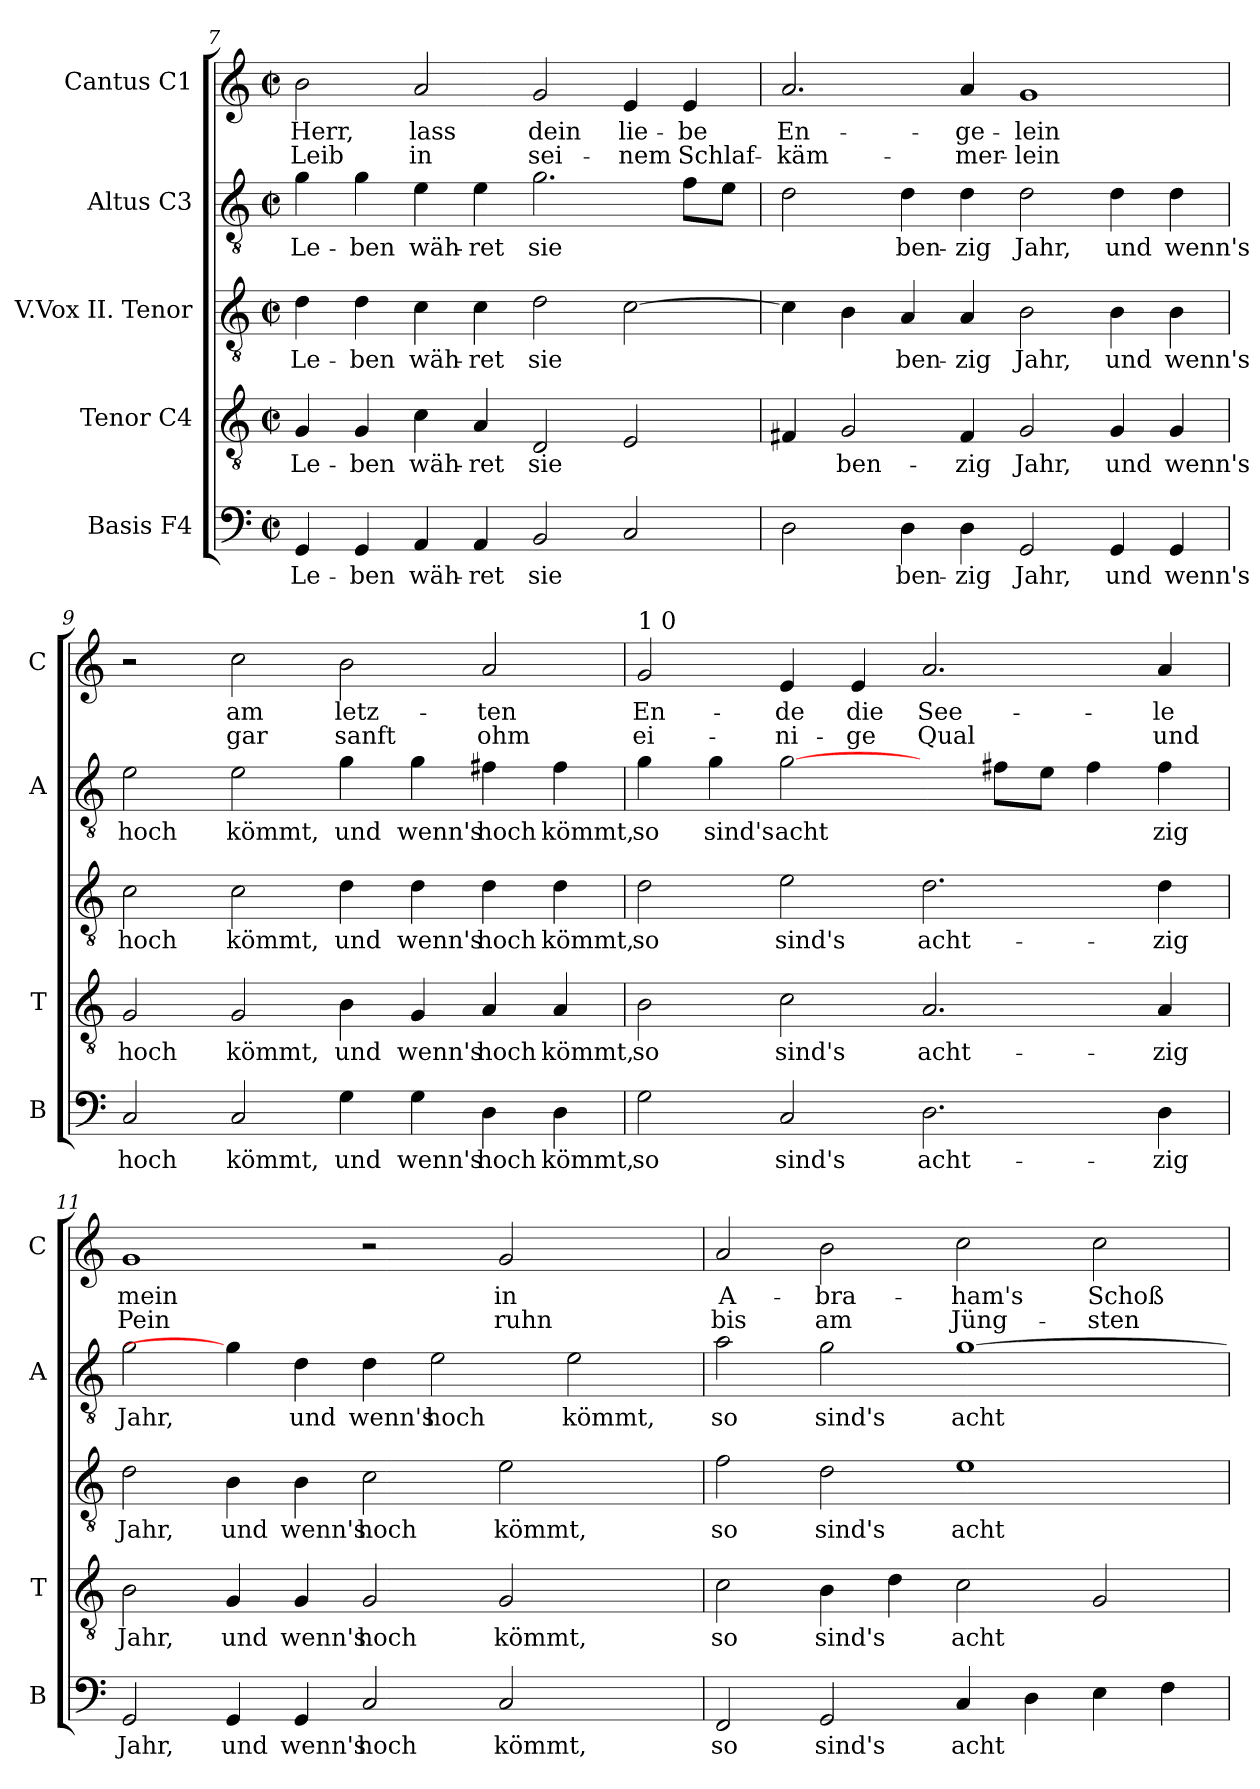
**kern	**text	**kern	**text	**kern	**text	**kern	**text	**kern	**text	**text
*part5	*part5	*part4	*part4	*part3	*part3	*part2	*part2	*part1	*part1	*part1
*staff5	*staff5	*staff4	*staff4	*staff3	*staff3	*staff2	*staff2	*staff1	*staff1	*staff1
*I"Basis  F4	*	*I"Tenor  C4	*	*I"V.Vox  II. Tenor	*	*I"Altus  C3	*	*I"Cantus  C1	*	*
*I'B	*	*I'T	*	*	*	*I'A	*	*I'C	*	*
!!LO:LB:g=z
*clefF4	*	*clefGv2	*	*clefGv2	*	*clefGv2	*	*clefG2	*	*
*k[]	*	*k[]	*	*k[]	*	*k[]	*	*k[]	*	*
*C:	*	*C:	*	*C:	*	*C:	*	*C:	*	*
*M2/2	*	*M2/2	*	*M2/2	*	*M2/2	*	*M2/2	*	*
*met(c|)	*	*met(c|)	*	*met(c|)	*	*met(c|)	*	*met(c|)	*	*
=7	=7	=7	=7	=7	=7	=7	=7	=7	=7	=7
!	!LO:LY:b:cj	!	!LO:LY:b:cj	!	!LO:LY:b:cj	!	!LO:LY:b:cj	!	!LO:LY:b:cj	!LO:LY:b:cj
4GG/	Le-	4G/	Le-	4d\	Le-	4g\	Le-	2b\	Herr,	Leib
!	!LO:LY:b:cj	!	!LO:LY:b:cj	!	!LO:LY:b:cj	!	!LO:LY:b:cj	!	!	!
4GG/	-ben	4G/	-ben	4d\	-ben	4g\	-ben	.	.	.
!	!LO:LY:b:cj	!	!LO:LY:b:cj	!	!LO:LY:b:cj	!	!LO:LY:b:cj	!	!LO:LY:b:cj	!LO:LY:b:cj
4AA/	wäh-	4c\	wäh-	4c\	wäh-	4e\	wäh-	2a/	lass	in
!	!LO:LY:b:cj	!	!LO:LY:b:cj	!	!LO:LY:b:cj	!	!LO:LY:b:cj	!	!	!
4AA/	-ret	4A/	-ret	4c\	-ret	4e\	-ret	.	.	.
!	!LO:LY:b:cj	!	!LO:LY:b:cj	!	!LO:LY:b:cj	!	!LO:LY:b:cj	!	!LO:LY:b:cj	!LO:LY:b:cj
2BB/	sie-	2D/	sie-	2d\	sie-	2.g\	sie-	2g/	dein	sei-
!	!LO:LY:b:cj	!	!LO:LY:b:cj	!	!LO:LY:b:cj	!	!	!	!LO:LY:b:cj	!LO:LY:b:cj
2C/	--	2E/	--	[>2c\	--	.	.	4e/	-lie-	-nem
!	!	!	!	!	!	!	!LO:LY:b:cj	!	!LO:LY:b:cj	!LO:LY:b:cj
.	.	.	.	.	.	8f\L	--	4e/	be	Schlaf-
!	!	!	!	!	!	!	!LO:LY:b:cj	!	!	!
.	.	.	.	.	.	8e\J	--	.	.	.
=8	=8	=8	=8	=8	=8	=8	=8	=8	=8	=8
!	!LO:LY:b:cj	!	!LO:LY:b:cj	!	!LO:LY:b:cj	!	!LO:LY:b:cj	!	!LO:LY:b:cj	!LO:LY:b:cj
2D\	--	4F#X/	--	4c\]	--	2d\	--	2.a/	-En-	-käm-
!	!	!	!LO:LY:b:cj	!	!LO:LY:b:cj	!	!	!	!	!
.	.	2G/	-ben-	4B\	--	.	.	.	.	.
!	!LO:LY:b:cj	!	!	!	!LO:LY:b:cj	!	!LO:LY:b:cj	!	!	!
4D\	-ben-	.	.	4A/	-ben-	4d\	-ben-	.	.	.
!	!LO:LY:b:cj	!	!LO:LY:b:cj	!	!LO:LY:b:cj	!	!LO:LY:b:cj	!	!LO:LY:b:cj	!LO:LY:b:cj
4D\	-zig	4F#/	-zig	4A/	-zig	4d\	-zig	4a/	-ge-	-mer-
!	!LO:LY:b:cj	!	!LO:LY:b:cj	!	!LO:LY:b:cj	!	!LO:LY:b:cj	!	!LO:LY:b:cj	!LO:LY:b:cj
2GG/	Jahr,	2G/	Jahr,	2B\	Jahr,	2d\	Jahr,	1g	-lein	lein
!	!LO:LY:b:cj	!	!LO:LY:b:cj	!	!LO:LY:b:cj	!	!LO:LY:b:cj	!	!	!
4GG/	und	4G/	und	4B\	und	4d\	und	.	.	.
!	!LO:LY:b:cj	!	!LO:LY:b:cj	!	!LO:LY:b:cj	!	!LO:LY:b:cj	!	!	!
4GG/	wenn's	4G/	wenn's	4B\	wenn's	4d\	wenn's	.	.	.
=9	=9	=9	=9	=9	=9	=9	=9	=9	=9	=9
!	!LO:LY:b:cj	!	!LO:LY:b:cj	!	!LO:LY:b:cj	!	!LO:LY:b:cj	!	!	!
2C/	hoch	2G/	hoch	2c\	hoch	2e\	hoch	2r	.	.
!	!LO:LY:b:cj	!	!LO:LY:b:cj	!	!LO:LY:b:cj	!	!LO:LY:b:cj	!	!LO:LY:b:cj	!LO:LY:b:cj
2C/	kömmt,	2G/	kömmt,	2c\	kömmt,	2e\	kömmt,	2cc\	am	gar
!	!LO:LY:b:cj	!	!LO:LY:b:cj	!	!LO:LY:b:cj	!	!LO:LY:b:cj	!	!LO:LY:b:cj	!LO:LY:b:cj
4G\	und	4B\	und	4d\	und	4g\	und	2b\	letz-	-sanft
!	!LO:LY:b:cj	!	!LO:LY:b:cj	!	!LO:LY:b:cj	!	!LO:LY:b:cj	!	!	!
4G\	wenn's	4G/	wenn's	4d\	wenn's	4g\	wenn's	.	.	.
!	!LO:LY:b:cj	!	!LO:LY:b:cj	!	!LO:LY:b:cj	!	!LO:LY:b:cj	!	!LO:LY:b:cj	!LO:LY:b:cj
4D\	hoch	4A/	hoch	4d\	hoch	4f#X\	hoch	2a/	ten	ohm
!	!LO:LY:b:cj	!	!LO:LY:b:cj	!	!LO:LY:b:cj	!	!LO:LY:b:cj	!	!	!
4D\	kömmt,	4A/	kömmt,	4d\	kömmt,	4f#\	kömmt,	.	.	.
!!LO:PB:g=z
=10	=10	=10	=10	=10	=10	=10	=10	=10	=10	=10
!	!	!	!	!	!	!	!	!LO:TX:a:t=1 0	!	!
!	!LO:LY:b:cj	!	!LO:LY:b:cj	!	!LO:LY:b:cj	!	!LO:LY:b:cj	!	!LO:LY:b:cj	!LO:LY:b:cj
2G\	so	2B\	so	2d\	so	4g\	so	2g/	En-	-ei-
!	!	!	!	!	!	!	!LO:LY:b:cj	!	!	!
.	.	.	.	.	.	4g\	sind's	.	.	.
!	!LO:LY:b:cj	!	!LO:LY:b:cj	!	!LO:LY:b:cj	!	!LO:LY:b:cj	!	!LO:LY:b:cj	!LO:LY:b:cj
2C/	sind's	2c\	sind's	2e\	sind's	[2g\	acht-	4e/	-de	ni-
!	!	!	!	!	!	!	!	!	!LO:LY:b:cj	!LO:LY:b:cj
.	.	.	.	.	.	.	.	4e/	-die	ge
!	!LO:LY:b:cj	!	!LO:LY:b:cj	!	!LO:LY:b:cj	!	!	!	!LO:LY:b:cj	!LO:LY:b:cj
2.D\	acht-	2.A/	acht-	2.d\	acht-	4ryy	.	2.a/	See-	-Qual
!	!	!	!	!	!	!	!LO:LY:b:cj	!	!	!
.	.	.	.	.	.	8f#X\L	--	.	.	.
!	!	!	!	!	!	!	!LO:LY:b:cj	!	!	!
.	.	.	.	.	.	8e\J	--	.	.	.
!	!	!	!	!	!	!	!LO:LY:b:cj	!	!	!
.	.	.	.	.	.	4f#\	--	.	.	.
!	!LO:LY:b:cj	!	!LO:LY:b:cj	!	!LO:LY:b:cj	!	!LO:LY:b:cj	!	!LO:LY:b:cj	!LO:LY:b:cj
4D\	-zig	4A/	-zig	4d\	-zig	4f#\	-zig	4a/	le	und
=11	=11	=11	=11	=11	=11	=11	=11	=11	=11	=11
!	!LO:LY:b:cj	!	!LO:LY:b:cj	!	!LO:LY:b:cj	!	!LO:LY:b:cj	!	!LO:LY:b:cj	!LO:LY:b:cj
2GG/	Jahr,	2B\	Jahr,	2d\	Jahr,	2g\	Jahr,	1g	mein	Pein
!	!LO:LY:b:cj	!	!LO:LY:b:cj	!	!LO:LY:b:cj	!	!	!	!	!
4GG/	und	4G/	und	4B\	und	4g\]	.	.	.	.
!	!LO:LY:b:cj	!	!LO:LY:b:cj	!	!LO:LY:b:cj	!	!LO:LY:b:cj	!	!	!
4GG/	wenn's	4G/	wenn's	4B\	wenn's	4d\	und	.	.	.
!	!LO:LY:b:cj	!	!LO:LY:b:cj	!	!LO:LY:b:cj	!	!LO:LY:b:cj	!	!	!
2C/	hoch	2G/	hoch	2c\	hoch	4d\	wenn's	2r	.	.
!	!	!	!	!	!	!	!LO:LY:b:cj	!	!	!
.	.	.	.	.	.	2e\	hoch	.	.	.
!	!LO:LY:b:cj	!	!LO:LY:b:cj	!	!LO:LY:b:cj	!	!	!	!LO:LY:b:cj	!LO:LY:b:cj
2C/	kömmt,	2G/	kömmt,	2e\	kömmt,	.	.	2g/	in	ruhn
!	!	!	!	!	!	!	!LO:LY:b:cj	!	!	!
.	.	.	.	.	.	2e\	kömmt,	.	.	.
4ryy	.	4ryy	.	4ryy	.	.	.	4ryy	.	.
=12	=12	=12	=12	=12	=12	=12	=12	=12	=12	=12
!	!LO:LY:b:cj	!	!LO:LY:b:cj	!	!LO:LY:b:cj	!	!LO:LY:b:cj	!	!LO:LY:b:cj	!LO:LY:b:cj
2FF/	so	2c\	so	2f\	so	2a\	so	2a/	A-	-bis
!	!LO:LY:b:cj	!	!LO:LY:b:cj	!	!LO:LY:b:cj	!	!LO:LY:b:cj	!	!LO:LY:b:cj	!LO:LY:b:cj
2GG/	sind's	4B\	sind's	2d\	sind's	2g\	sind's	2b\	bra-	-am
!	!	!	!LO:LY:b:cj	!	!	!	!	!	!	!
.	.	4d\	.	.	.	.	.	.	.	.
!	!LO:LY:b:cj	!	!LO:LY:b:cj	!	!LO:LY:b:cj	!	!LO:LY:b:cj	!	!LO:LY:b:cj	!LO:LY:b:cj
4C/	acht-	2c\	acht-	1e	acht-	[>1g	acht-	2cc\	ham's	Jüng-
!	!LO:LY:b:cj	!	!	!	!	!	!	!	!	!
4D\	--	.	.	.	.	.	.	.	.	.
!	!LO:LY:b:cj	!	!LO:LY:b:cj	!	!	!	!	!	!LO:LY:b:cj	!LO:LY:b:cj
4E\	--	2G/	--	.	.	.	.	2cc\	-Schoß	sten
!	!LO:LY:b:cj	!	!	!	!	!	!	!	!	!
4F\	--	.	.	.	.	.	.	.	.	.
=	=	=	=	=	=	=	=	=	=	=
*-	*-	*-	*-	*-	*-	*-	*-	*-	*-	*-
